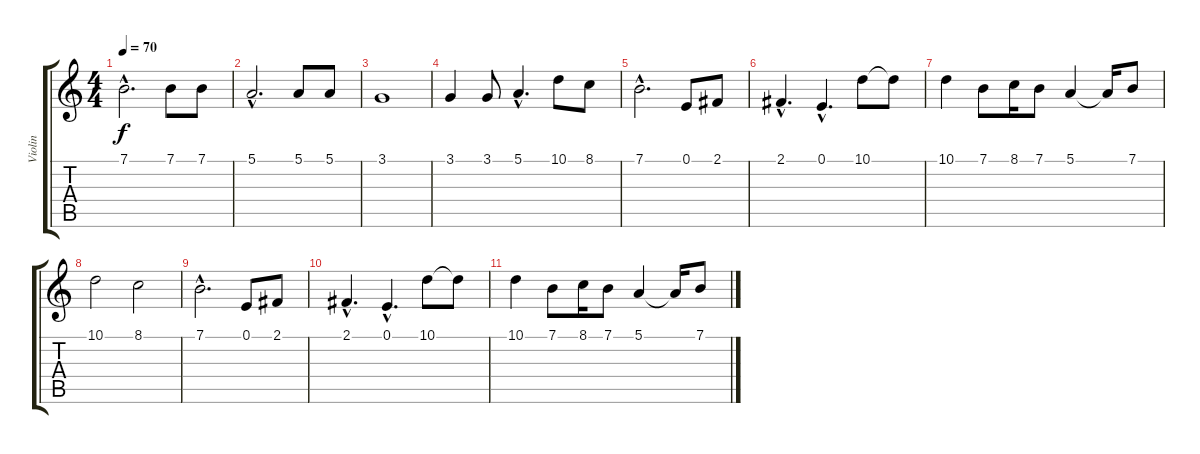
\track ("Violin" "Violin") {instrument tremolostrings}
\staff {score tabs}
\tuning (E4 B3 G3 D3 A2 E2) {hide}
\ts (4 4)
\tempo 70
\clef g2
\ks c
7.1{hac}.2{d dy f} 7.1.8 7.1.8 |
5.1{hac}.2{d} 5.1.8 5.1.8 |
3.1.1 |
3.1.4 3.1.8 5.1{hac}.4{d} 10.1.8 8.1.8 |
7.1{hac}.2{d} 0.1.8 2.1.8 |
2.1{hac}.4{d} 0.1{hac}.4{d} 10.1.8 10.1{t}.8 |
10.1.4 7.1.8 8.1.16 7.1.8 5.1.4 5.1{t}.16 7.1.8 |
10.1.2 8.1.2 |
7.1{hac}.2{d} 0.1.8 2.1.8 |
2.1{hac}.4{d} 0.1{hac}.4{d} 10.1.8 10.1{t}.8 |
10.1.4 7.1.8 8.1.16 7.1.8 5.1.4 5.1{t}.16 7.1.8
